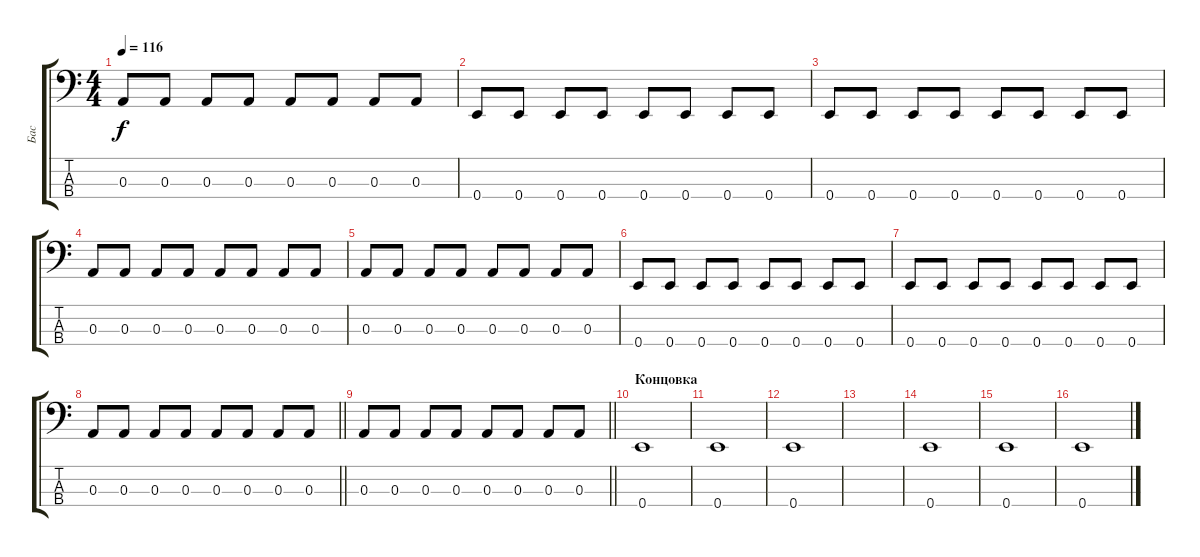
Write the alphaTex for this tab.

\track ("Бас" "Бас") {instrument electricbassfinger}
\staff {score tabs}
\tuning (G2 D2 A1 E1) {hide}
\ts (4 4)
\tempo 116
\clef f4
\ks c
0.3.8{dy f} 0.3.8 0.3.8 0.3.8 0.3.8 0.3.8 0.3.8 0.3.8 |
0.4.8 0.4.8 0.4.8 0.4.8 0.4.8 0.4.8 0.4.8 0.4.8 |
0.4.8 0.4.8 0.4.8 0.4.8 0.4.8 0.4.8 0.4.8 0.4.8 |
0.3.8 0.3.8 0.3.8 0.3.8 0.3.8 0.3.8 0.3.8 0.3.8 |
0.3.8 0.3.8 0.3.8 0.3.8 0.3.8 0.3.8 0.3.8 0.3.8 |
0.4.8 0.4.8 0.4.8 0.4.8 0.4.8 0.4.8 0.4.8 0.4.8 |
0.4.8 0.4.8 0.4.8 0.4.8 0.4.8 0.4.8 0.4.8 0.4.8 |
\barLineRight lightlight
0.3.8 0.3.8 0.3.8 0.3.8 0.3.8 0.3.8 0.3.8 0.3.8 |
\barLineRight lightlight
0.3.8 0.3.8 0.3.8 0.3.8 0.3.8 0.3.8 0.3.8 0.3.8 |
\section ("" "Концовка")
0.4.1 |
0.4.1 |
0.4.1 |
|
0.4.1 |
0.4.1 |
0.4.1
